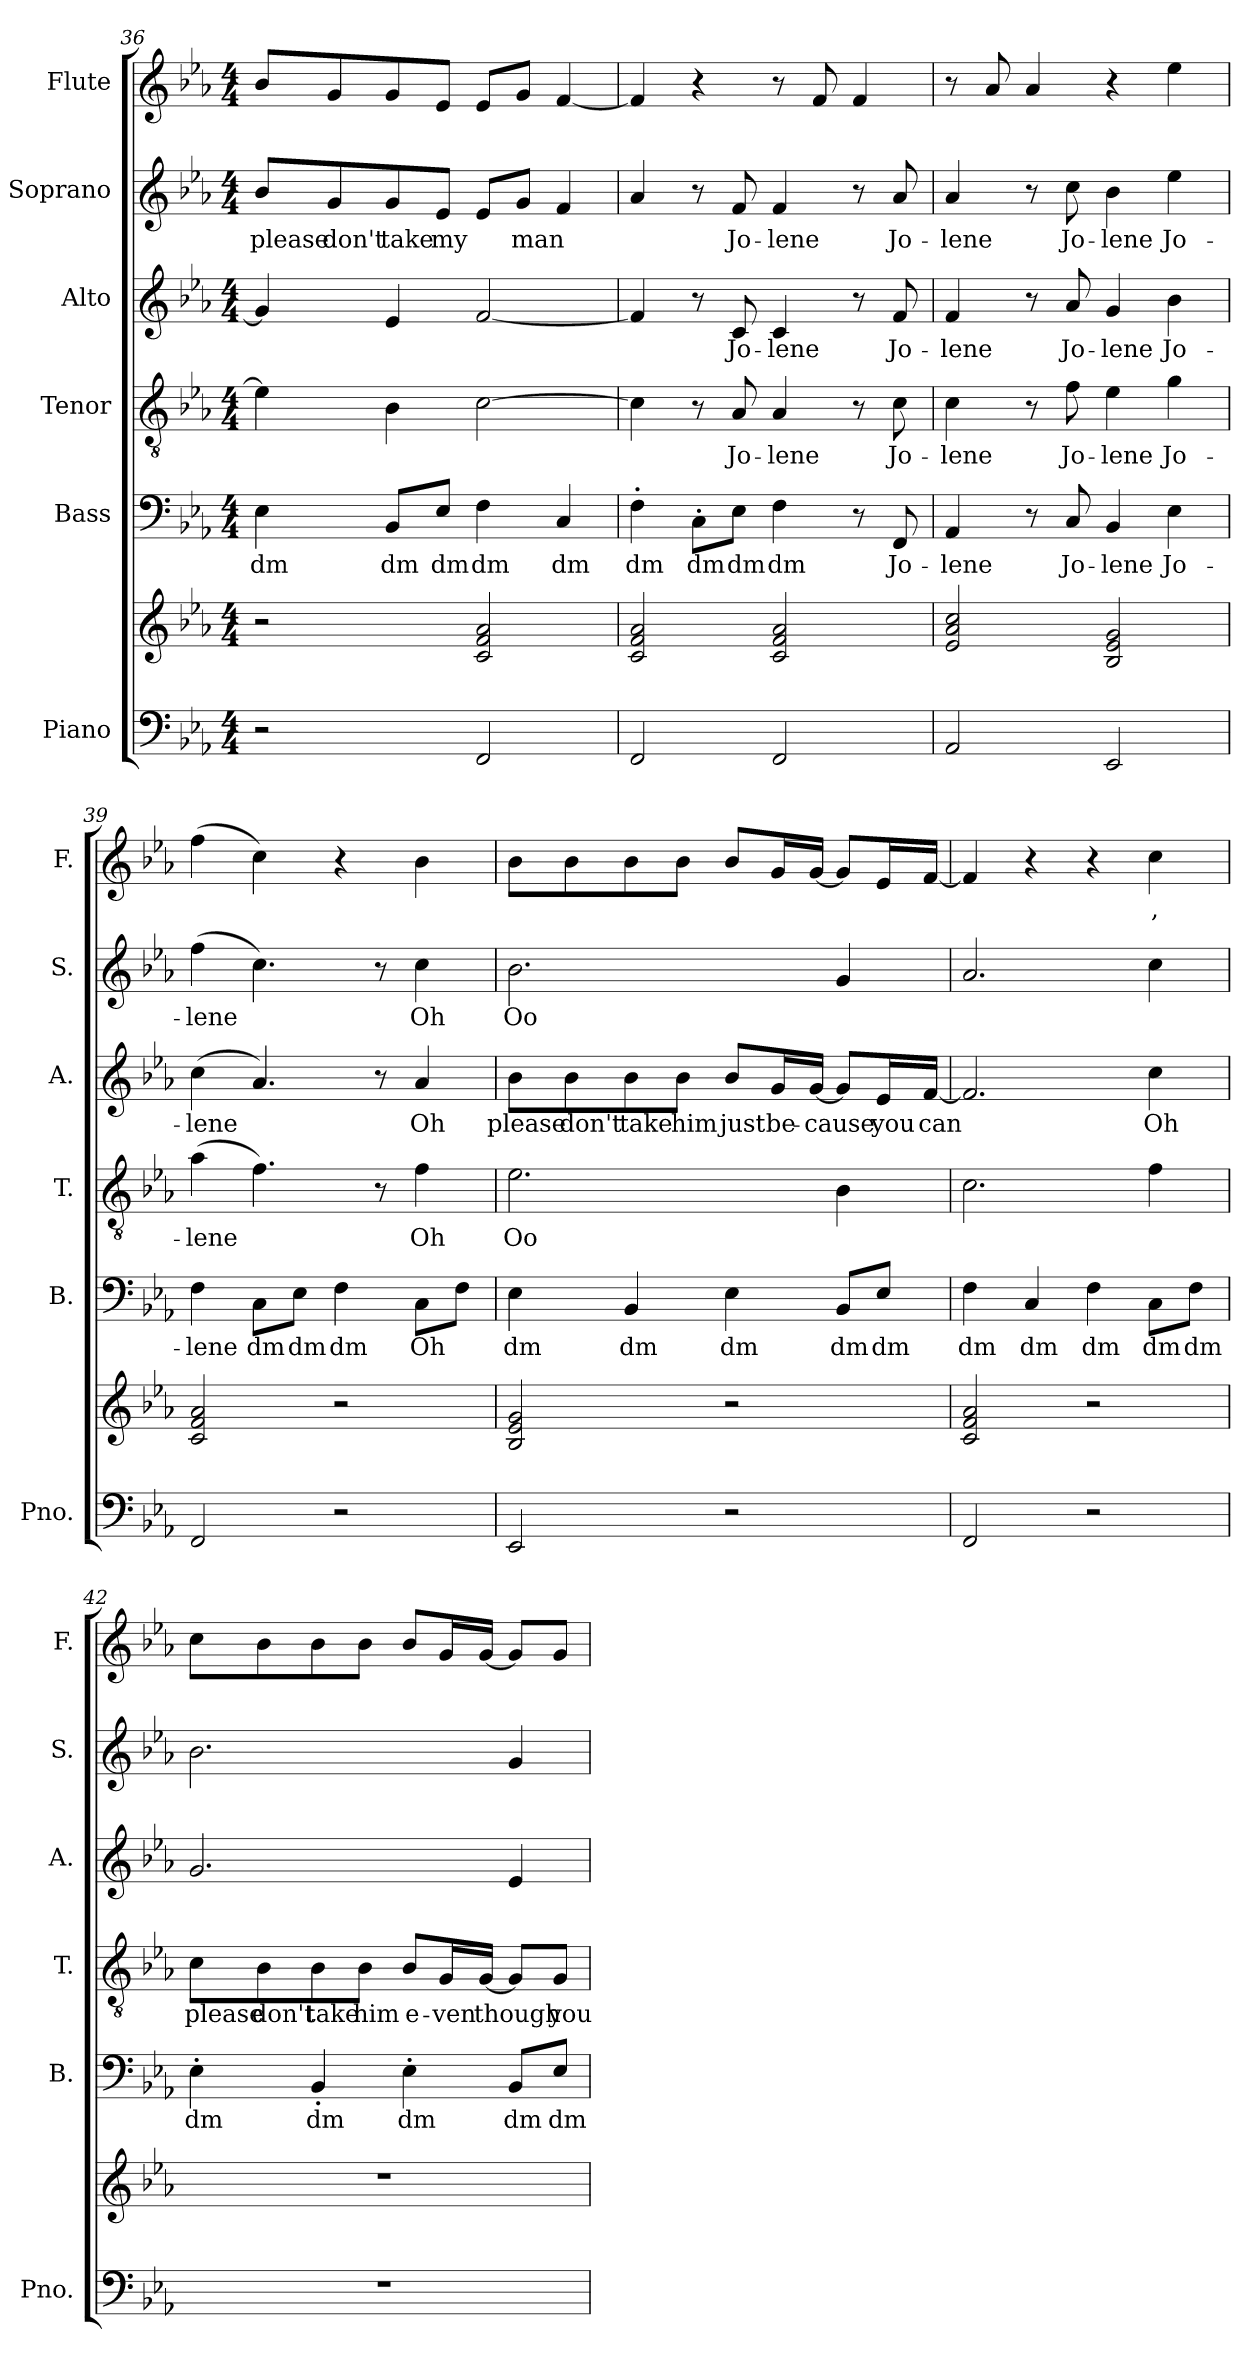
**kern	**kern	**kern	**text	**kern	**text	**kern	**text	**kern	**text	**kern	**text
*part6	*part6	*part5	*part5	*part4	*part4	*part3	*part3	*part2	*part2	*part1	*part1
*staff7	*staff6	*staff5	*staff5	*staff4	*staff4	*staff3	*staff3	*staff2	*staff2	*staff1	*staff1
*I"Piano	*	*I"Bass	*	*I"Tenor	*	*I"Alto	*	*I"Soprano	*	*I"Flute	*
*I'Pno.	*	*I'B.	*	*I'T.	*	*I'A.	*	*I'S.	*	*I'F.	*
!!LO:PB:g=z
*clefF4	*clefG2	*clefF4	*	*clefGv2	*	*clefG2	*	*clefG2	*	*clefG2	*
*k[b-e-a-]	*k[b-e-a-]	*k[b-e-a-]	*	*k[b-e-a-]	*	*k[b-e-a-]	*	*k[b-e-a-]	*	*k[b-e-a-]	*
*M4/4	*M4/4	*M4/4	*	*M4/4	*	*M4/4	*	*M4/4	*	*M4/4	*
=36	=36	=36	=36	=36	=36	=36	=36	=36	=36	=36	=36
!	!	!	!LO:LY:b	!	!	!	!	!	!LO:LY:b	!	!
2r	2r	4E-\	dm	4e-\]	.	4g/]	.	8b-/L	please	8b-/L	.
!	!	!	!	!	!	!	!	!	!LO:LY:b	!	!
.	.	.	.	.	.	.	.	8g/	don't	8g/	.
!	!	!	!LO:LY:b	!	!	!	!	!	!LO:LY:b	!	!
.	.	8BB-/L	dm	4B-\	.	4e-/	.	8g/	take	8g/	.
!	!	!	!LO:LY:b	!	!	!	!	!	!LO:LY:b	!	!
.	.	8E-/J	dm	.	.	.	.	8e-/J	my	8e-/J	.
!	!	!	!LO:LY:b	!	!	!	!	!	!	!	!
2FF/	2c/ 2f/ 2a-/	4F\	dm	[2c\	.	[2f/	.	8e-/L	.	8e-/L	.
!	!	!	!	!	!	!	!	!	!LO:LY:b	!	!
.	.	.	.	.	.	.	.	8g/J	man	8g/J	.
!	!	!	!LO:LY:b	!	!	!	!	!	!	!	!
.	.	4C/	dm	.	.	.	.	4f/	.	[4f/	.
=37	=37	=37	=37	=37	=37	=37	=37	=37	=37	=37	=37
!	!	!	!LO:LY:b	!	!	!	!	!	!	!	!
2FF/	2c/ 2f/ 2a-/	4F'\	dm	4c\]	.	4f/]	.	4a-/	.	4f/]	.
!	!	!	!LO:LY:b	!	!	!	!	!	!	!	!
.	.	8C'\L	dm	8r	.	8r	.	8r	.	4r	.
!	!	!	!LO:LY:b	!	!LO:LY:b	!	!LO:LY:b	!	!LO:LY:b	!	!
.	.	8E-\J	dm	8A-/	Jo-	8c/	Jo-	8f/	Jo-	.	.
!	!	!	!LO:LY:b	!	!LO:LY:b	!	!LO:LY:b	!	!LO:LY:b	!	!
2FF/	2c/ 2f/ 2a-/	4F\	dm	4A-/	-lene	4c/	-lene	4f/	-lene	8r	.
.	.	.	.	.	.	.	.	.	.	8f/	.
.	.	8r	.	8r	.	8r	.	8r	.	4f/	.
!	!	!	!LO:LY:b	!	!LO:LY:b	!	!LO:LY:b	!	!LO:LY:b	!	!
.	.	8FF/	Jo-	8c\	Jo-	8f/	Jo-	8a-/	Jo-	.	.
=38	=38	=38	=38	=38	=38	=38	=38	=38	=38	=38	=38
!	!	!	!LO:LY:b	!	!LO:LY:b	!	!LO:LY:b	!	!LO:LY:b	!	!
2AA-/	2e-/ 2a-/ 2cc/	4AA-/	-lene	4c\	-lene	4f/	-lene	4a-/	-lene	8r	.
.	.	.	.	.	.	.	.	.	.	8a-/	.
.	.	8r	.	8r	.	8r	.	8r	.	4a-/	.
!	!	!	!LO:LY:b	!	!LO:LY:b	!	!LO:LY:b	!	!LO:LY:b	!	!
.	.	8C/	Jo-	8f\	Jo-	8a-/	Jo-	8cc\	Jo-	.	.
!	!	!	!LO:LY:b	!	!LO:LY:b	!	!LO:LY:b	!	!LO:LY:b	!	!
2EE-/	2B-/ 2e-/ 2g/	4BB-/	-lene	4e-\	-lene	4g/	-lene	4b-\	-lene	4r	.
!	!	!	!LO:LY:b	!	!LO:LY:b	!	!LO:LY:b	!	!LO:LY:b	!	!
.	.	4E-\	Jo-	4g\	Jo-	4b-\	Jo-	4ee-\	Jo-	4ee-\	.
!!LO:PB:g=z
=39	=39	=39	=39	=39	=39	=39	=39	=39	=39	=39	=39
!	!	!	!LO:LY:b	!	!LO:LY:b	!	!LO:LY:b	!	!LO:LY:b	!	!
2FF/	2c/ 2f/ 2a-/	4F\	-lene	(4a-\	-lene	(4cc\	-lene	(4ff\	-lene	(4ff\	.
!	!	!	!LO:LY:b	!	!	!	!	!	!	!	!
.	.	8C\L	dm	4.f\)	.	4.a-/)	.	4.cc\)	.	4cc\)	.
!	!	!	!LO:LY:b	!	!	!	!	!	!	!	!
.	.	8E-\J	dm	.	.	.	.	.	.	.	.
!	!	!	!LO:LY:b	!	!	!	!	!	!	!	!
2r	2r	4F\	dm	.	.	.	.	.	.	4r	.
.	.	.	.	8r	.	8r	.	8r	.	.	.
!	!	!	!LO:LY:b	!	!LO:LY:b	!	!LO:LY:b	!	!LO:LY:b	!	!
.	.	8C\L	Oh	4f\	Oh	4a-/	Oh	4cc\	Oh	4b-\	.
.	.	8F\J	.	.	.	.	.	.	.	.	.
=40	=40	=40	=40	=40	=40	=40	=40	=40	=40	=40	=40
!	!	!	!LO:LY:b	!	!LO:LY:b	!	!LO:LY:b	!	!LO:LY:b	!	!
2EE-/	2B-/ 2e-/ 2g/	4E-\	dm	2.e-\	Oo	8b-\L	please	2.b-\	Oo	8b-\L	.
!	!	!	!	!	!	!	!LO:LY:b	!	!	!	!
.	.	.	.	.	.	8b-\	don't	.	.	8b-\	.
!	!	!	!LO:LY:b	!	!	!	!LO:LY:b	!	!	!	!
.	.	4BB-/	dm	.	.	8b-\	take	.	.	8b-\	.
!	!	!	!	!	!	!	!LO:LY:b	!	!	!	!
.	.	.	.	.	.	8b-\J	him	.	.	8b-\J	.
!	!	!	!LO:LY:b	!	!	!	!LO:LY:b	!	!	!	!
2r	2r	4E-\	dm	.	.	8b-/L	just	.	.	8b-/L	.
!	!	!	!	!	!	!	!LO:LY:b	!	!	!	!
.	.	.	.	.	.	16g/L	be-	.	.	16g/L	.
!	!	!	!	!	!	!	!LO:LY:b	!	!	!	!
.	.	.	.	.	.	[16g/JJ	-cause	.	.	[16g/JJ	.
!	!	!	!LO:LY:b	!	!	!	!	!	!	!	!
.	.	8BB-/L	dm	4B-\	.	8g/L]	.	4g/	.	8g/L]	.
!	!	!	!LO:LY:b	!	!	!	!LO:LY:b	!	!	!	!
.	.	8E-/J	dm	.	.	16e-/L	you	.	.	16e-/L	.
!	!	!	!	!	!	!	!LO:LY:b	!	!	!	!
.	.	.	.	.	.	[16f/JJ	can	.	.	[16f/JJ	.
!!LO:PB:g=z
=41	=41	=41	=41	=41	=41	=41	=41	=41	=41	=41	=41
!	!	!	!LO:LY:b	!	!	!	!	!	!	!	!
2FF/	2c/ 2f/ 2a-/	4F\	dm	2.c\	.	2.f/]	.	2.a-/	.	4f/]	.
!	!	!	!LO:LY:b	!	!	!	!	!	!	!	!
.	.	4C/	dm	.	.	.	.	.	.	4r	.
!	!	!	!LO:LY:b	!	!	!	!	!	!	!	!
2r	2r	4F\	dm	.	.	.	.	.	.	4r	.
!	!	!	!LO:LY:b	!	!	!	!LO:LY:b	!	!	!	!LO:LY:b
.	.	8C\L	dm	4f\	.	4cc\	Oh	4cc\	.	4cc\	,
!	!	!	!LO:LY:b	!	!	!	!	!	!	!	!
.	.	8F\J	dm	.	.	.	.	.	.	.	.
=42	=42	=42	=42	=42	=42	=42	=42	=42	=42	=42	=42
!	!	!	!LO:LY:b	!	!LO:LY:b	!	!	!	!	!	!
1r	1r	4E-'\	dm	8c\L	please	2.g/	.	2.b-\	.	8cc\L	.
!	!	!	!	!	!LO:LY:b	!	!	!	!	!	!
.	.	.	.	8B-\	don't	.	.	.	.	8b-\	.
!	!	!	!LO:LY:b	!	!LO:LY:b	!	!	!	!	!	!
.	.	4BB-'/	dm	8B-\	take	.	.	.	.	8b-\	.
!	!	!	!	!	!LO:LY:b	!	!	!	!	!	!
.	.	.	.	8B-\J	him	.	.	.	.	8b-\J	.
!	!	!	!LO:LY:b	!	!LO:LY:b	!	!	!	!	!	!
.	.	4E-'\	dm	8B-/L	e-	.	.	.	.	8b-/L	.
!	!	!	!	!	!LO:LY:b	!	!	!	!	!	!
.	.	.	.	16G/L	-ven	.	.	.	.	16g/L	.
!	!	!	!	!	!LO:LY:b	!	!	!	!	!	!
.	.	.	.	[16G/JJ	though	.	.	.	.	[16g/JJ	.
!	!	!	!LO:LY:b	!	!	!	!	!	!	!	!
.	.	8BB-/L	dm	8G/L]	.	4e-/	.	4g/	.	8g/L]	.
!	!	!	!LO:LY:b	!	!LO:LY:b	!	!	!	!	!	!
.	.	8E-/J	dm	8G/J	you	.	.	.	.	8g/J	.
=	=	=	=	=	=	=	=	=	=	=	=
*-	*-	*-	*-	*-	*-	*-	*-	*-	*-	*-	*-
